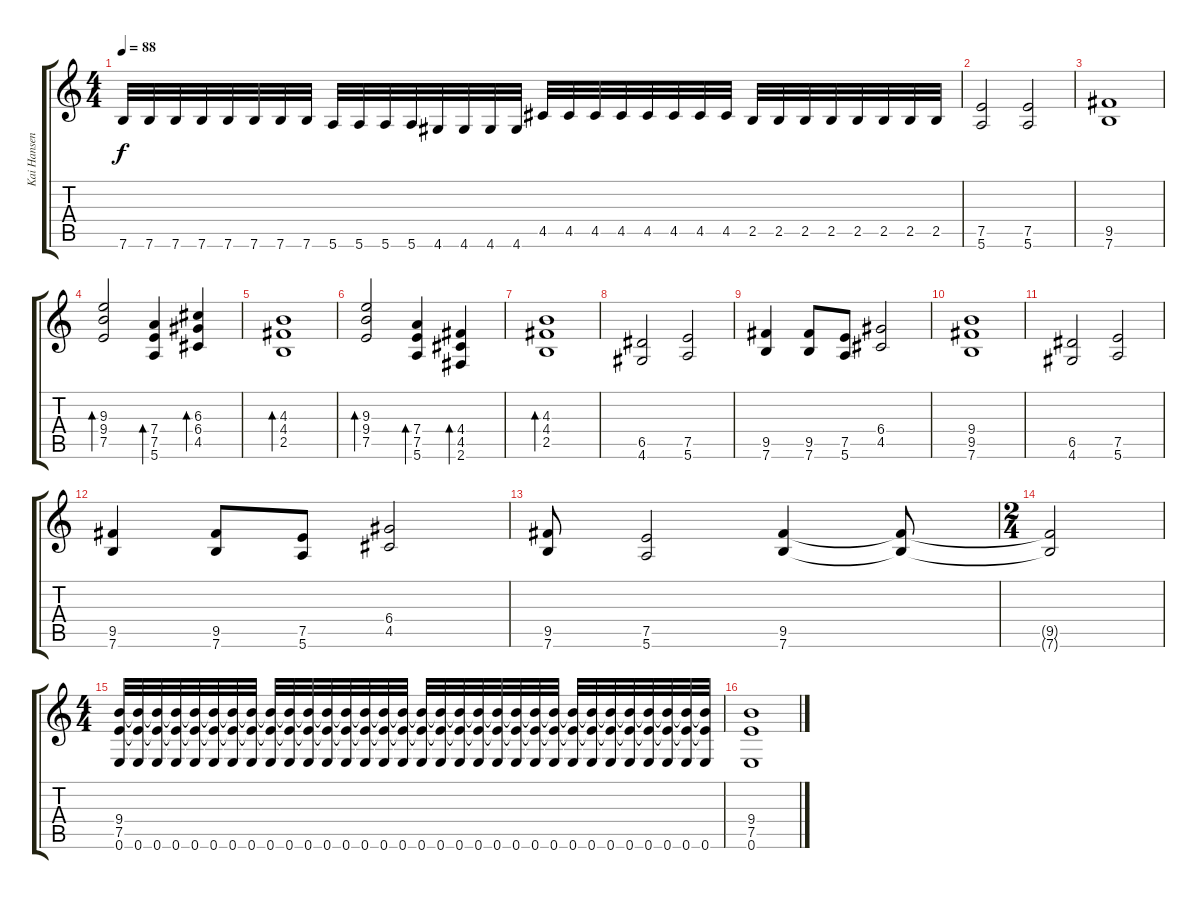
\track ("Kai Hansen" "Kai Hansen") {instrument distortionguitar}
\staff {score tabs}
\tuning (E4 B3 G3 D3 A2 E2) {hide}
\ts (4 4)
\tempo 88
\clef g2
\ks c
7.6.32{dy f} 7.6.32 7.6.32 7.6.32 7.6.32 7.6.32 7.6.32 7.6.32 5.6.32 5.6.32 5.6.32 5.6.32 4.6.32 4.6.32 4.6.32 4.6.32 4.5.32 4.5.32 4.5.32 4.5.32 4.5.32 4.5.32 4.5.32 4.5.32 2.5.32 2.5.32 2.5.32 2.5.32 2.5.32 2.5.32 2.5.32 2.5.32 |
(7.5 5.6).2 (7.5 5.6).2 |
(9.5 7.6).1 |
(9.3 9.4 7.5).2{bd 120} (7.4 7.5 5.6).4{bd 120} (6.3 6.4 4.5).4{bd 120} |
(4.3 4.4 2.5).1{bd 120} |
(9.3 9.4 7.5).2{bd 120} (7.4 7.5 5.6).4{bd 120} (4.4 4.5 2.6).4{bd 120} |
(4.3 4.4 2.5).1{bd 120} |
(6.5 4.6).2 (7.5 5.6).2 |
(9.5 7.6).4 (9.5 7.6).8 (7.5 5.6).8 (6.4 4.5).2 |
(9.4 9.5 7.6).1 |
(6.5 4.6).2 (7.5 5.6).2 |
(9.5 7.6).4 (9.5 7.6).8 (7.5 5.6).8 (6.4 4.5).2 |
(9.5 7.6).8 (7.5 5.6).2 (9.5 7.6).4 (9.5{t} 7.6{t}).8 |
\ts (2 4)
(9.5{t} 7.6{t}).2 |
\ts (4 4)
(9.4 7.5 0.6).32 (9.4{t} 7.5{t} 0.6).32 (9.4{t} 7.5{t} 0.6).32 (9.4{t} 7.5{t} 0.6).32 (9.4{t} 7.5{t} 0.6).32 (9.4{t} 7.5{t} 0.6).32 (9.4{t} 7.5{t} 0.6).32 (9.4{t} 7.5{t} 0.6).32 (9.4{t} 7.5{t} 0.6).32 (9.4{t} 7.5{t} 0.6).32 (9.4{t} 7.5{t} 0.6).32 (9.4{t} 7.5{t} 0.6).32 (9.4{t} 7.5{t} 0.6).32 (9.4{t} 7.5{t} 0.6).32 (9.4{t} 7.5{t} 0.6).32 (9.4{t} 7.5{t} 0.6).32 (9.4{t} 7.5{t} 0.6).32 (9.4{t} 7.5{t} 0.6).32 (9.4{t} 7.5{t} 0.6).32 (9.4{t} 7.5{t} 0.6).32 (9.4{t} 7.5{t} 0.6).32 (9.4{t} 7.5{t} 0.6).32 (9.4{t} 7.5{t} 0.6).32 (9.4{t} 7.5{t} 0.6).32 (9.4{t} 7.5{t} 0.6).32 (9.4{t} 7.5{t} 0.6).32 (9.4{t} 7.5{t} 0.6).32 (9.4{t} 7.5{t} 0.6).32 (9.4{t} 7.5{t} 0.6).32 (9.4{t} 7.5{t} 0.6).32 (9.4{t} 7.5{t} 0.6).32 (9.4{t} 7.5{t} 0.6).32 |
(9.4 7.5 0.6).1
